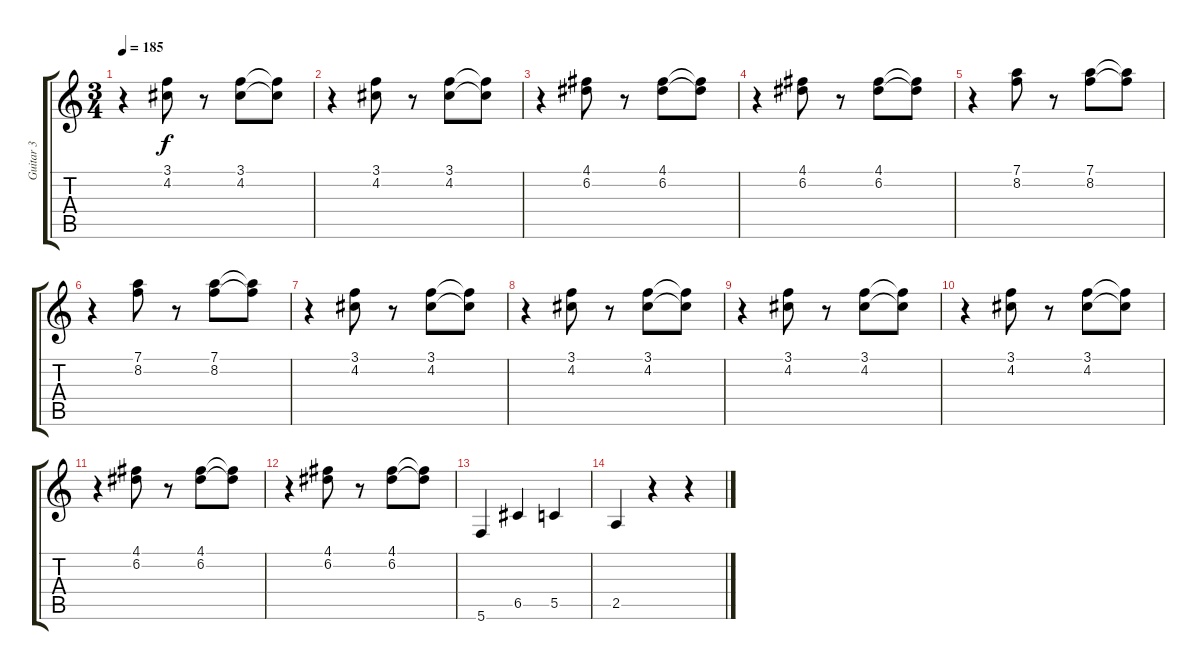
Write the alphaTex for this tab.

\track ("Guitar 3" "Guitar 3") {instrument distortionguitar}
\staff {score tabs}
\tuning (D4 A3 F3 C3 G2 C2) {hide}
\ts (3 4)
\tempo 185
\clef g2
\ks c
r.4{dy f} (3.1 4.2).8 r.8 (3.1 4.2).8 (3.1{t} 4.2{t}).8 |
r.4 (3.1 4.2).8 r.8 (3.1 4.2).8 (3.1{t} 4.2{t}).8 |
r.4 (4.1 6.2).8 r.8 (4.1 6.2).8 (4.1{t} 6.2{t}).8 |
r.4 (4.1 6.2).8 r.8 (4.1 6.2).8 (4.1{t} 6.2{t}).8 |
r.4 (7.1 8.2).8 r.8 (7.1 8.2).8 (7.1{t} 8.2{t}).8 |
r.4 (7.1 8.2).8 r.8 (7.1 8.2).8 (7.1{t} 8.2{t}).8 |
r.4 (3.1 4.2).8 r.8 (3.1 4.2).8 (3.1{t} 4.2{t}).8 |
r.4 (3.1 4.2).8 r.8 (3.1 4.2).8 (3.1{t} 4.2{t}).8 |
r.4 (3.1 4.2).8 r.8 (3.1 4.2).8 (3.1{t} 4.2{t}).8 |
r.4 (3.1 4.2).8 r.8 (3.1 4.2).8 (3.1{t} 4.2{t}).8 |
r.4 (4.1 6.2).8 r.8 (4.1 6.2).8 (4.1{t} 6.2{t}).8 |
r.4 (4.1 6.2).8 r.8 (4.1 6.2).8 (4.1{t} 6.2{t}).8 |
5.6.4 6.5.4 5.5.4 |
2.5.4 r.4 r.4
